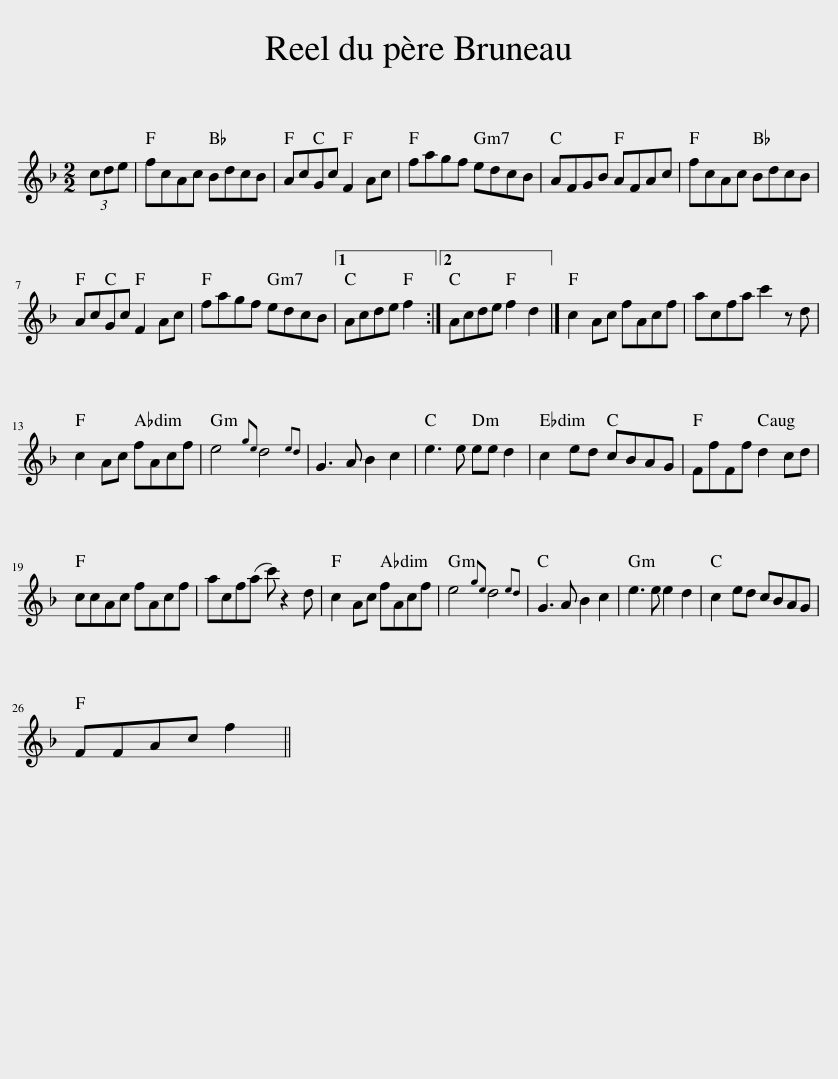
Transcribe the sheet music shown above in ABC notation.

X:1
L:1/8
M:2/2
I:linebreak $
K:F
V:1 treble
V:1
 (3cde | fcAc BdcB | AcGc F2 Ac | fagf edcB | AFGB AFAc | %5
 fcAc BdcB |$ AcGc F2 Ac | fagf edcB |1 Acde f2 :|2 Acde f2 d2 |] %10
 c2 Ac fAcf | acfa c'2 z d |$ c2 Ac fAcf | e4{ge} d4{ed} | G3 A B2 c2 | %15
 e3 e ee d2 | c2 ed cBAG | FfFf d2 cd |$ ccAc fAcf | acf(a c') z2 d | %20
 c2 Ac fAcf | e4{ge} d4{ed} | G3 A B2 c2 | e3 e e2 d2 | c2 ed cBAG |$ %25
 FFAc f2 || %26
